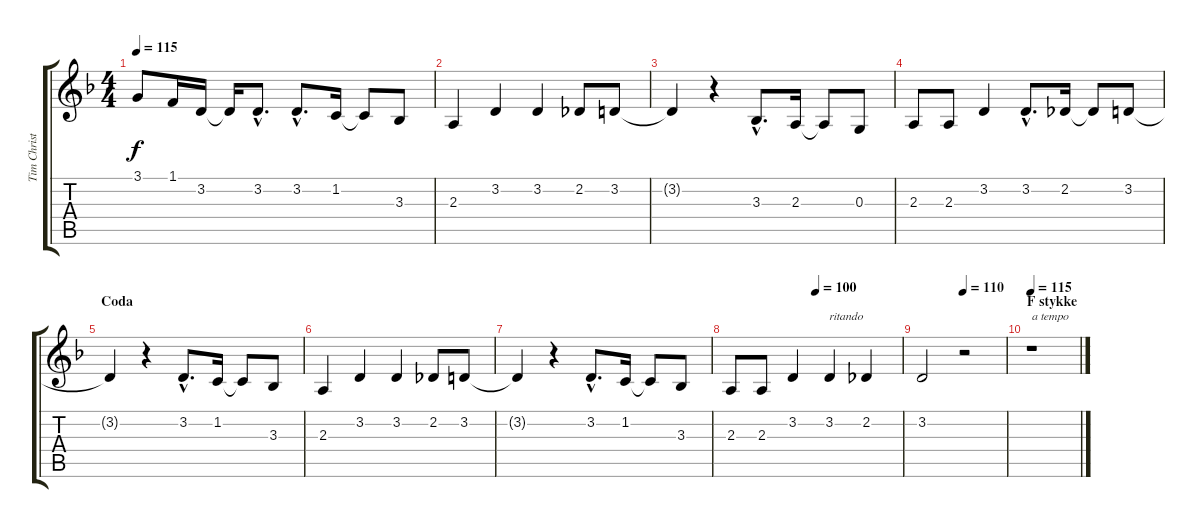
\track ("Tim Christensen (Vocal)" "Tim Christ") {instrument oboe}
\staff {score tabs}
\tuning (E4 B3 G3 D3 A2 E2) {hide}
\ts (4 4)
\tempo 115
\clef g2
\ks f
3.1{t}.8{dy f} 1.1.16 3.2.16 3.2{t}.16 3.2{hac}.8{d} 3.2{hac}.8{d} 1.2.16 1.2{t}.8 3.3.8 |
2.3.4 3.2.4 3.2.4 2.2.8 3.2.8 |
3.2{t}.4 r.4 3.3{hac}.8{d} 2.3.16 2.3{t}.8 0.3.8 |
2.3.8 2.3.8 3.2.4 3.2{hac}.8{d} 2.2.16 2.2{t}.8 3.2.8 |
\section ("" "Coda")
3.2{t}.4 r.4 3.2{hac}.8{d} 1.2.16 1.2{t}.8 3.3.8 |
2.3.4 3.2.4 3.2.4 2.2.8 3.2.8 |
3.2{t}.4 r.4 3.2{hac}.8{d} 1.2.16 1.2{t}.8 3.3.8 |
\tempo (100 0.5)
2.3.8 2.3.8 3.2.4 3.2.4{txt "ritando"} 2.2.4 |
\tempo (110 0.5)
3.2.2 r.2 |
\section ("" "F stykke")
\tempo 115
r.1{txt "a tempo"}
